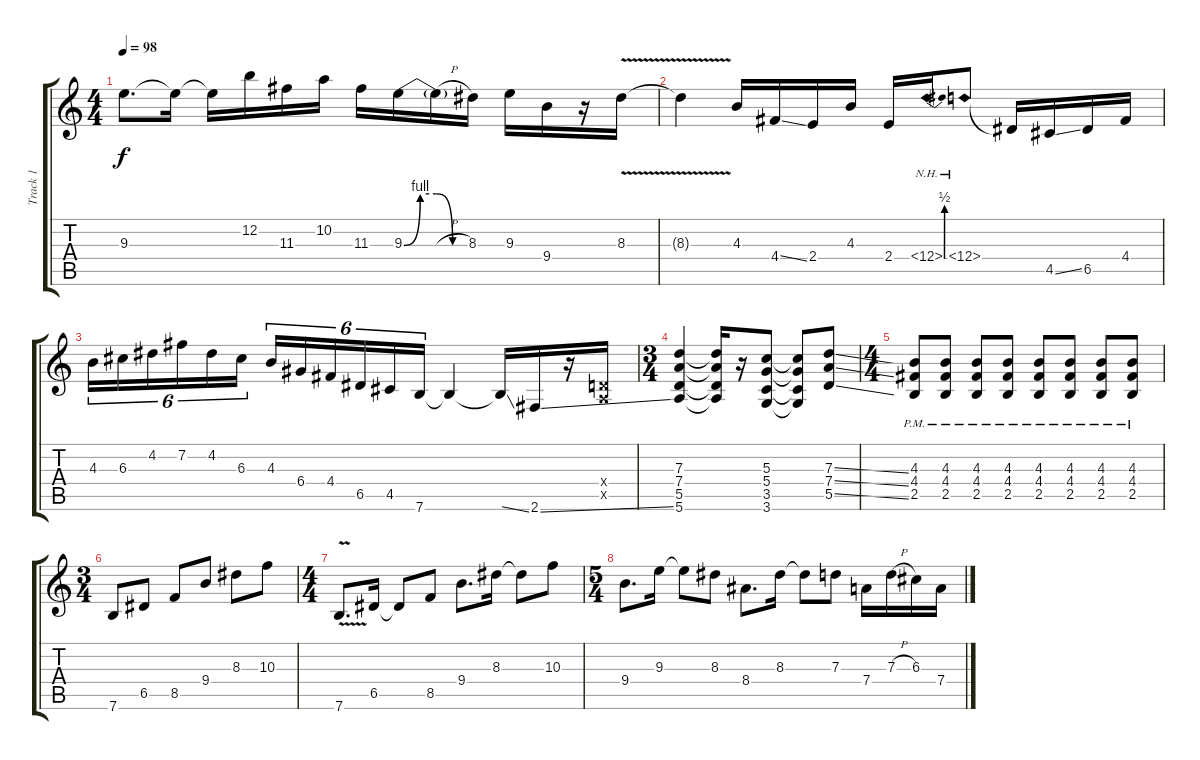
\track ("Track 1" "Track 1") {instrument acousticguitarsteel}
\staff {score tabs}
\tuning (E4 B3 G3 D3 A2 E2) {hide}
\ts (4 4)
\tempo 98
\clef g2
\ks c
9.3{t}.8{d dy f} 9.3{t}.16 9.3{t}.16 12.2.16 11.3.16 10.2.16 11.3.16 9.3{be (custom 0 0 15 4 30 4 45 0 60 0)}.16 9.3{h t}.16 8.3.16 9.3.16 9.4.16 r.16 8.3{v}.16 |
8.3{v t}.4 4.3.16 4.4{ss}.16 2.4.16 4.3.16 2.4.16 1.4{be (bend 0 0 60 2) nh}.16 1.4{nh}.8 1.4{t}.16 4.5{ss}.16 6.5.16 4.4.16 |
4.3.16{tu (6 4)} 6.3.16{tu (6 4)} 4.2.16{tu (6 4)} 7.2.16{tu (6 4)} 4.2.16{tu (6 4)} 6.3.16{tu (6 4)} 4.3.16{tu (6 4)} 6.4.16{tu (6 4)} 4.4.16{tu (6 4)} 6.5.16{tu (6 4)} 4.5.16{tu (6 4)} 7.6.16{tu (6 4)} 7.6{t}.4 7.6{ss t}.16 2.6{ss}.16 r.16 (0.4{x} 0.5{x}).16 |
\ts (3 4)
(7.3 7.4 5.5 5.6).4 (7.3{t} 7.4{t} 5.5{t} 5.6{t}).16 r.16 (5.3 5.4 3.5 3.6).8 (5.3{t} 5.4{t} 3.5{t} 3.6{t}).8 (7.3{ss} 7.4{ss} 5.5{ss}).8 |
\ts (4 4)
(4.3{pm} 4.4 2.5).8 (4.3{pm} 4.4 2.5).8 (4.3{pm} 4.4 2.5).8 (4.3{pm} 4.4 2.5).8 (4.3{pm} 4.4 2.5).8 (4.3{pm} 4.4 2.5).8 (4.3{pm} 4.4 2.5).8 (4.3{pm} 4.4 2.5).8 |
\ts (3 4)
7.6.8 6.5.8 8.5.8 9.4.8 8.3.8 10.3.8 |
\ts (4 4)
7.6{v}.8{d} 6.5.16 6.5{t}.8 8.5.8 9.4.8{d} 8.3.16 8.3{t}.8 10.3.8 |
\ts (5 4)
9.4.8{d} 9.3.16 9.3{t}.8 8.3.8 8.4.8{d} 8.3.16 8.3{t}.8 7.3.8 7.4.16 7.3{h}.16 6.3.16 7.4.16
